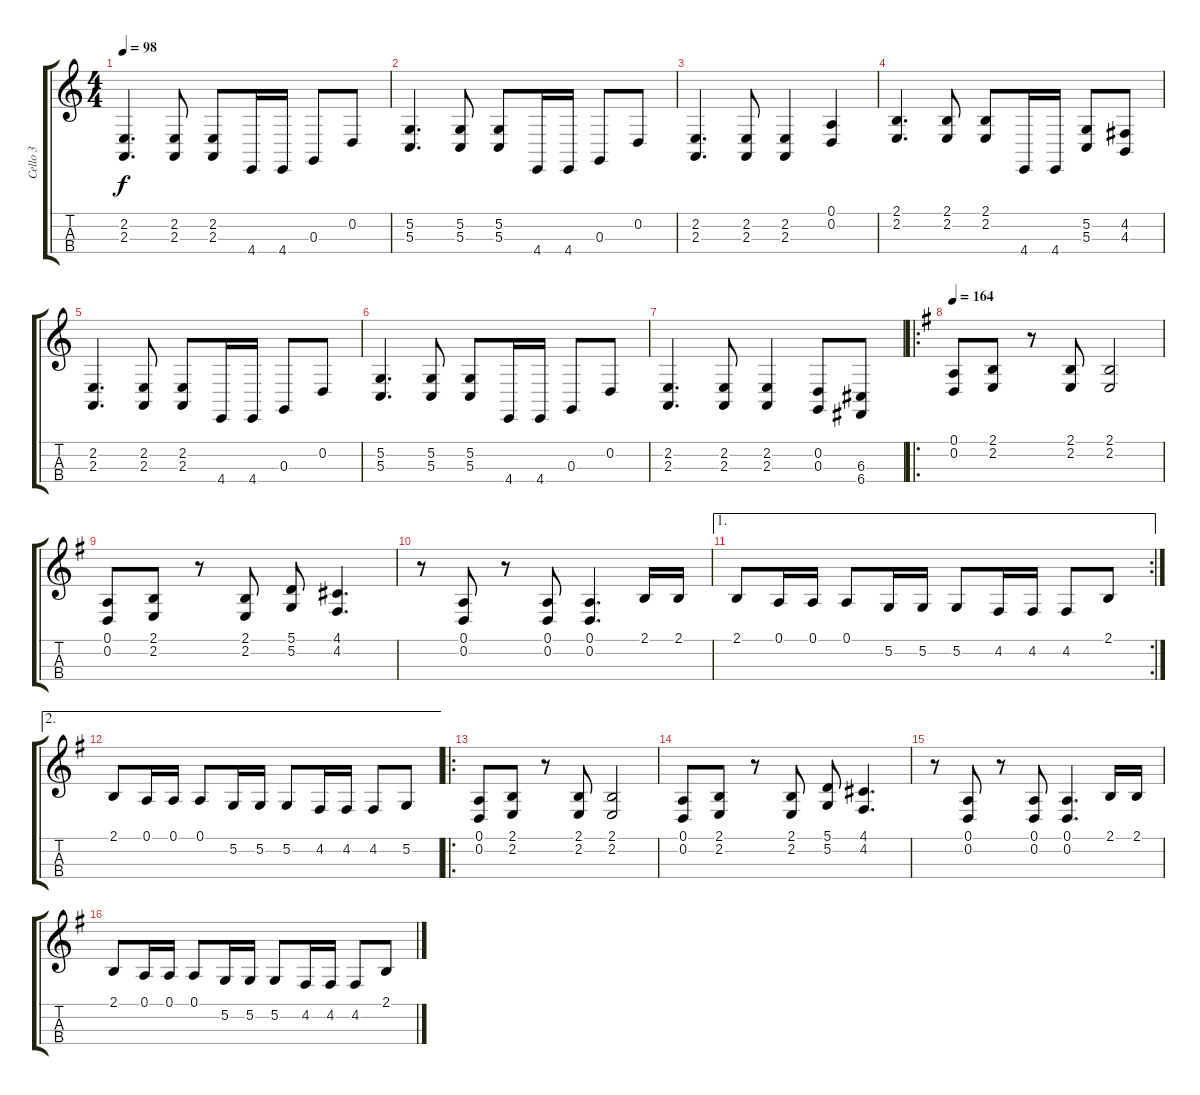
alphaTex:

\track ("Cello 3" "Cello 3") {instrument cello}
\staff {score tabs}
\tuning (A3 D3 G2 C2) {hide}
\ts (4 4)
\tempo 98
\clef g2
\ks c
(2.2 2.3).4{d dy f} (2.2 2.3).8 (2.2 2.3).8 4.4.16 4.4.16 0.3.8 0.2.8 |
(5.2 5.3).4{d} (5.2 5.3).8 (5.2 5.3).8 4.4.16 4.4.16 0.3.8 0.2.8 |
(2.2 2.3).4{d} (2.2 2.3).8 (2.2 2.3).4 (0.1 0.2).4 |
(2.1 2.2).4{d} (2.1 2.2).8 (2.1 2.2).8 4.4.16 4.4.16 (5.2 5.3).8 (4.2 4.3).8 |
(2.2 2.3).4{d} (2.2 2.3).8 (2.2 2.3).8 4.4.16 4.4.16 0.3.8 0.2.8 |
(5.2 5.3).4{d} (5.2 5.3).8 (5.2 5.3).8 4.4.16 4.4.16 0.3.8 0.2.8 |
(2.2 2.3).4{d} (2.2 2.3).8 (2.2 2.3).4 (0.2 0.3).8 (6.3 6.4).8 |
\ro
\tempo 164
\ks g
(0.1 0.2).8 (2.1 2.2).8 r.8 (2.1 2.2).8 (2.1 2.2).2 |
(0.1 0.2).8 (2.1 2.2).8 r.8 (2.1 2.2).8 (5.1 5.2).8 (4.1 4.2).4{d} |
r.8 (0.1 0.2).8 r.8 (0.1 0.2).8 (0.1 0.2).4{d} 2.1.16 2.1.16 |
\ae 1
\rc 2
2.1.8 0.1.16 0.1.16 0.1.8 5.2.16 5.2.16 5.2.8 4.2.16 4.2.16 4.2.8 2.1.8 |
\ae 2
2.1.8 0.1.16 0.1.16 0.1.8 5.2.16 5.2.16 5.2.8 4.2.16 4.2.16 4.2.8 5.2.8 |
\ro
(0.1 0.2).8 (2.1 2.2).8 r.8 (2.1 2.2).8 (2.1 2.2).2 |
(0.1 0.2).8 (2.1 2.2).8 r.8 (2.1 2.2).8 (5.1 5.2).8 (4.1 4.2).4{d} |
r.8 (0.1 0.2).8 r.8 (0.1 0.2).8 (0.1 0.2).4{d} 2.1.16 2.1.16 |
2.1.8 0.1.16 0.1.16 0.1.8 5.2.16 5.2.16 5.2.8 4.2.16 4.2.16 4.2.8 2.1.8
